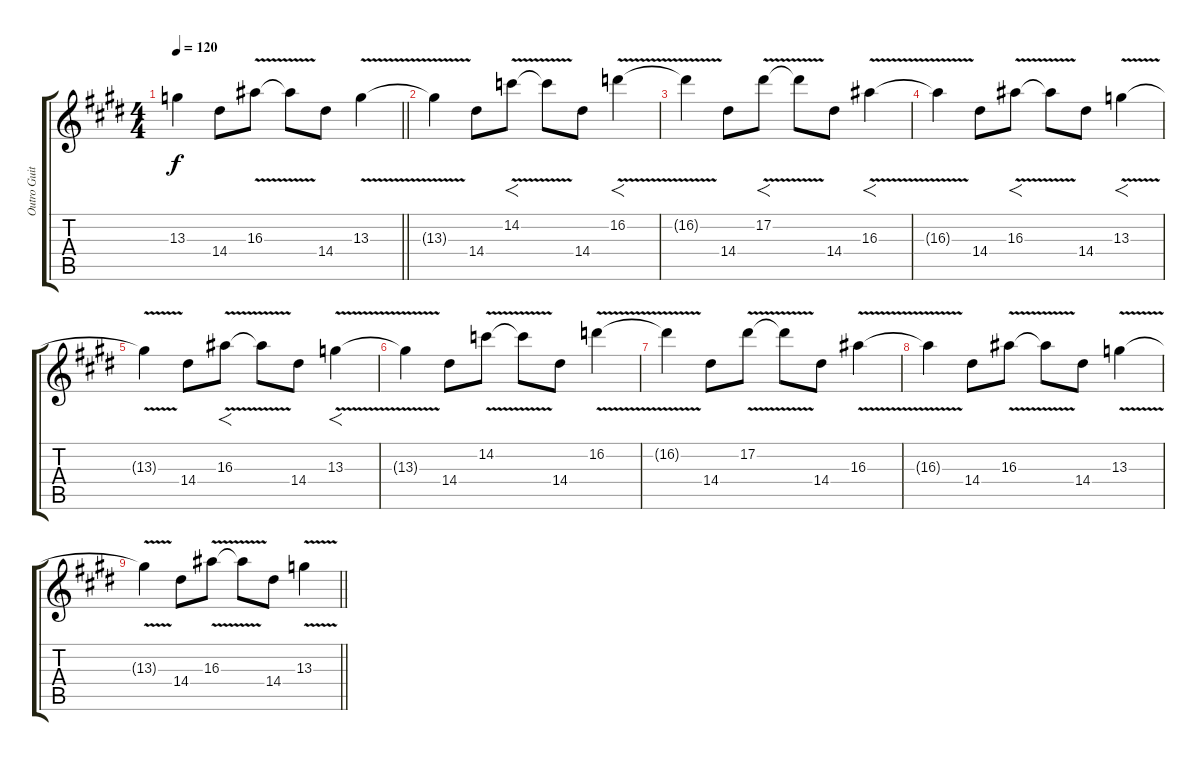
\track ("Outro Guitar 2" "Outro Guit") {instrument overdrivenguitar}
\staff {score tabs}
\tuning (Eb4 Bb3 Gb3 Db3 Ab2 Eb2) {hide}
\ts (4 4)
\tempo 120
\clef g2
\barLineRight lightlight
\ks c#minor
13.3{t}.4{dy f} 14.4.8 16.3{v}.8 16.3{t}.8 14.4.8 13.3{v}.4 |
13.3{t}.4{volume 8} 14.4.8 14.2{v}.8{f} 14.2{t}.8 14.4.8 16.2{v}.4{f} |
16.2{t}.4 14.4.8 17.2{v}.8{f} 17.2{t}.8 14.4.8 16.3{v}.4{f} |
\ks e
16.3{t}.4 14.4.8 16.3{v}.8{f} 16.3{t}.8 14.4.8 13.3{v}.4{f} |
\ks c#minor
13.3{t}.4 14.4.8 16.3{v}.8{f} 16.3{t}.8 14.4.8 13.3{v}.4{f} |
13.3{t}.4{volume 1} 14.4.8 14.2{v}.8 14.2{t}.8 14.4.8 16.2{v}.4 |
16.2{t}.4 14.4.8 17.2{v}.8 17.2{t}.8 14.4.8 16.3{v}.4 |
\ks e
16.3{t}.4 14.4.8 16.3{v}.8 16.3{t}.8 14.4.8 13.3{v}.4 |
\barLineRight lightlight
\ks c#minor
13.3{t}.4 14.4.8 16.3{v}.8 16.3{t}.8 14.4.8 13.3{v}.4
